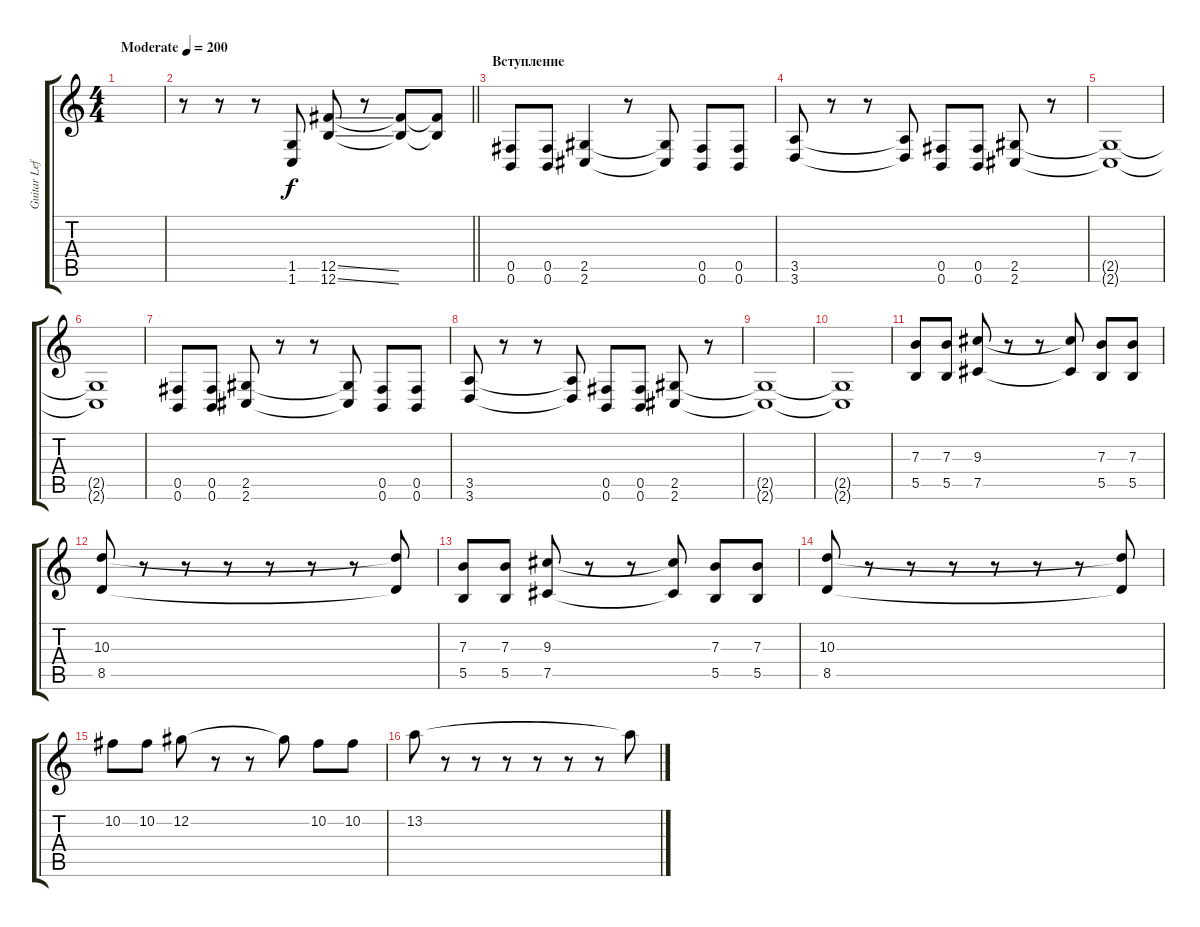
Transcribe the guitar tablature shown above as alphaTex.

\track ("Guitar Left" "Guitar Lef") {instrument distortionguitar}
\staff {score tabs}
\tuning (Db4 Ab3 E3 B2 Gb2 B1) {hide}
\ts (4 4)
\tempo (200 "Moderate")
\clef g2
\ks c
|
\barLineRight lightlight
r.8 r.8 r.8 (1.5 1.6).8 (12.5{ss} 12.6{ss}).8 r.8 (12.5{t} 12.6{t}).8 (12.5{t} 12.6{t}).8 |
\section ("" "Вступление")
(0.5 0.6).8 (0.5 0.6).8 (2.5 2.6).4 r.8 (2.5{t} 2.6{t}).8 (0.5 0.6).8 (0.5 0.6).8 |
(3.5 3.6).8 r.8 r.8 (3.5{t} 3.6{t}).8 (0.5 0.6).8 (0.5 0.6).8 (2.5 2.6).8 r.8 |
(2.5{t} 2.6{t}).1 |
(2.5{t} 2.6{t}).1 |
(0.5 0.6).8 (0.5 0.6).8 (2.5 2.6).8 r.8 r.8 (2.5{t} 2.6{t}).8 (0.5 0.6).8 (0.5 0.6).8 |
(3.5 3.6).8 r.8 r.8 (3.5{t} 3.6{t}).8 (0.5 0.6).8 (0.5 0.6).8 (2.5 2.6).8 r.8 |
(2.5{t} 2.6{t}).1 |
(2.5{t} 2.6{t}).1 |
(7.3 5.5).8 (7.3 5.5).8 (9.3 7.5).8 r.8 r.8 (9.3{t} 7.5{t}).8 (7.3 5.5).8 (7.3 5.5).8 |
(10.3 8.5).8 r.8 r.8 r.8 r.8 r.8 r.8 (10.3{t} 8.5{t}).8 |
(7.3 5.5).8 (7.3 5.5).8 (9.3 7.5).8 r.8 r.8 (9.3{t} 7.5{t}).8 (7.3 5.5).8 (7.3 5.5).8 |
(10.3 8.5).8 r.8 r.8 r.8 r.8 r.8 r.8 (10.3{t} 8.5{t}).8 |
10.2.8 10.2.8 12.2.8 r.8 r.8 12.2{t}.8 10.2.8 10.2.8 |
13.2.8 r.8 r.8 r.8 r.8 r.8 r.8 13.2{t}.8
